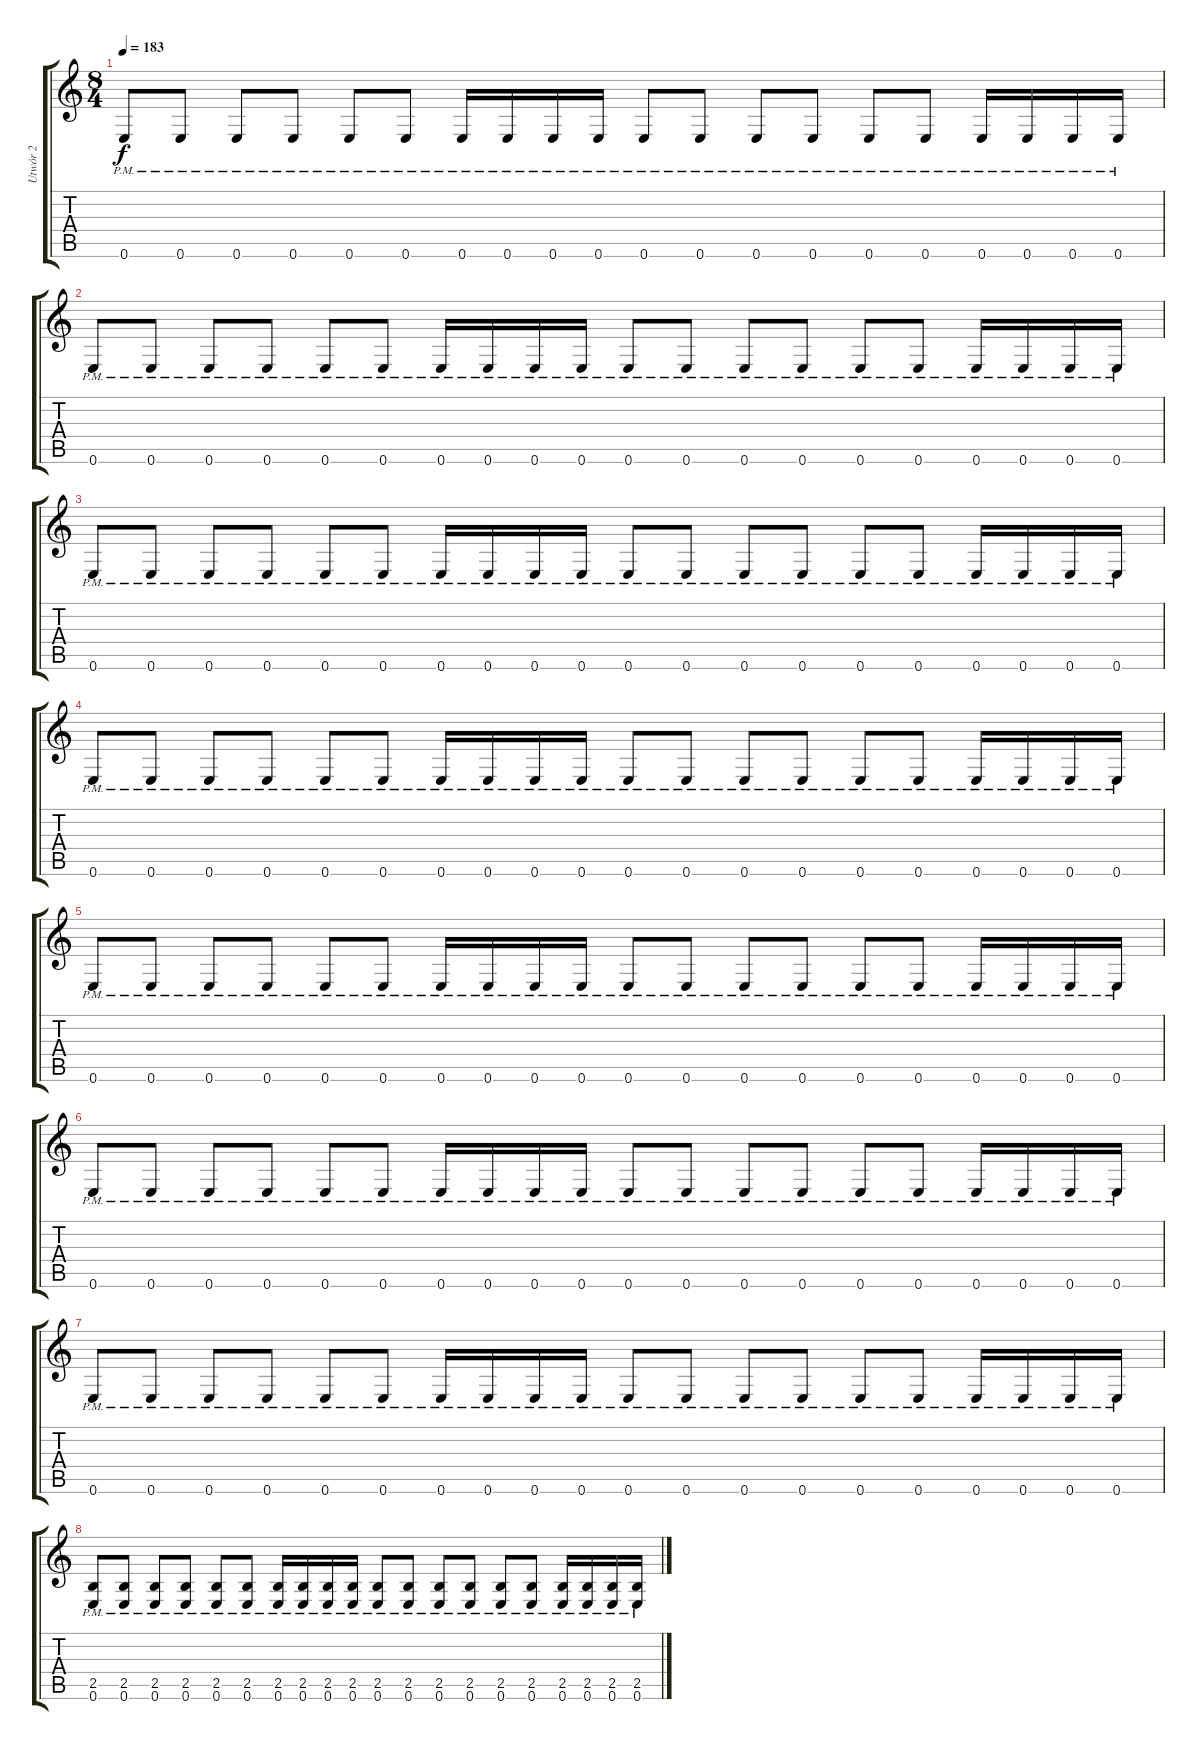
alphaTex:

\track ("Utwór 2" "Utwór 2") {instrument distortionguitar}
\staff {score tabs}
\tuning (E4 B3 G3 D3 A2 E2) {hide}
\ts (8 4)
\tempo 183
\clef g2
\ks c
0.6{pm}.8{dy f} 0.6{pm}.8 0.6{pm}.8 0.6{pm}.8 0.6{pm}.8 0.6{pm}.8 0.6{pm}.16 0.6{pm}.16 0.6{pm}.16 0.6{pm}.16 0.6{pm}.8 0.6{pm}.8 0.6{pm}.8 0.6{pm}.8 0.6{pm}.8 0.6{pm}.8 0.6{pm}.16 0.6{pm}.16 0.6{pm}.16 0.6{pm}.16 |
0.6{pm}.8 0.6{pm}.8 0.6{pm}.8 0.6{pm}.8 0.6{pm}.8 0.6{pm}.8 0.6{pm}.16 0.6{pm}.16 0.6{pm}.16 0.6{pm}.16 0.6{pm}.8 0.6{pm}.8 0.6{pm}.8 0.6{pm}.8 0.6{pm}.8 0.6{pm}.8 0.6{pm}.16 0.6{pm}.16 0.6{pm}.16 0.6{pm}.16 |
0.6{pm}.8 0.6{pm}.8 0.6{pm}.8 0.6{pm}.8 0.6{pm}.8 0.6{pm}.8 0.6{pm}.16 0.6{pm}.16 0.6{pm}.16 0.6{pm}.16 0.6{pm}.8 0.6{pm}.8 0.6{pm}.8 0.6{pm}.8 0.6{pm}.8 0.6{pm}.8 0.6{pm}.16 0.6{pm}.16 0.6{pm}.16 0.6{pm}.16 |
0.6{pm}.8 0.6{pm}.8 0.6{pm}.8 0.6{pm}.8 0.6{pm}.8 0.6{pm}.8 0.6{pm}.16 0.6{pm}.16 0.6{pm}.16 0.6{pm}.16 0.6{pm}.8 0.6{pm}.8 0.6{pm}.8 0.6{pm}.8 0.6{pm}.8 0.6{pm}.8 0.6{pm}.16 0.6{pm}.16 0.6{pm}.16 0.6{pm}.16 |
0.6{pm}.8 0.6{pm}.8 0.6{pm}.8 0.6{pm}.8 0.6{pm}.8 0.6{pm}.8 0.6{pm}.16 0.6{pm}.16 0.6{pm}.16 0.6{pm}.16 0.6{pm}.8 0.6{pm}.8 0.6{pm}.8 0.6{pm}.8 0.6{pm}.8 0.6{pm}.8 0.6{pm}.16 0.6{pm}.16 0.6{pm}.16 0.6{pm}.16 |
0.6{pm}.8 0.6{pm}.8 0.6{pm}.8 0.6{pm}.8 0.6{pm}.8 0.6{pm}.8 0.6{pm}.16 0.6{pm}.16 0.6{pm}.16 0.6{pm}.16 0.6{pm}.8 0.6{pm}.8 0.6{pm}.8 0.6{pm}.8 0.6{pm}.8 0.6{pm}.8 0.6{pm}.16 0.6{pm}.16 0.6{pm}.16 0.6{pm}.16 |
0.6{pm}.8 0.6{pm}.8 0.6{pm}.8 0.6{pm}.8 0.6{pm}.8 0.6{pm}.8 0.6{pm}.16 0.6{pm}.16 0.6{pm}.16 0.6{pm}.16 0.6{pm}.8 0.6{pm}.8 0.6{pm}.8 0.6{pm}.8 0.6{pm}.8 0.6{pm}.8 0.6{pm}.16 0.6{pm}.16 0.6{pm}.16 0.6{pm}.16 |
(2.5{pm} 0.6{pm}).8 (2.5{pm} 0.6{pm}).8 (2.5{pm} 0.6{pm}).8 (2.5{pm} 0.6{pm}).8 (2.5{pm} 0.6{pm}).8 (2.5{pm} 0.6{pm}).8 (2.5{pm} 0.6{pm}).16 (2.5{pm} 0.6{pm}).16 (2.5{pm} 0.6{pm}).16 (2.5{pm} 0.6{pm}).16 (2.5{pm} 0.6{pm}).8 (2.5{pm} 0.6{pm}).8 (2.5{pm} 0.6{pm}).8 (2.5{pm} 0.6{pm}).8 (2.5{pm} 0.6{pm}).8 (2.5{pm} 0.6{pm}).8 (2.5{pm} 0.6{pm}).16 (2.5{pm} 0.6{pm}).16 (2.5{pm} 0.6{pm}).16 (2.5{pm} 0.6{pm}).16
